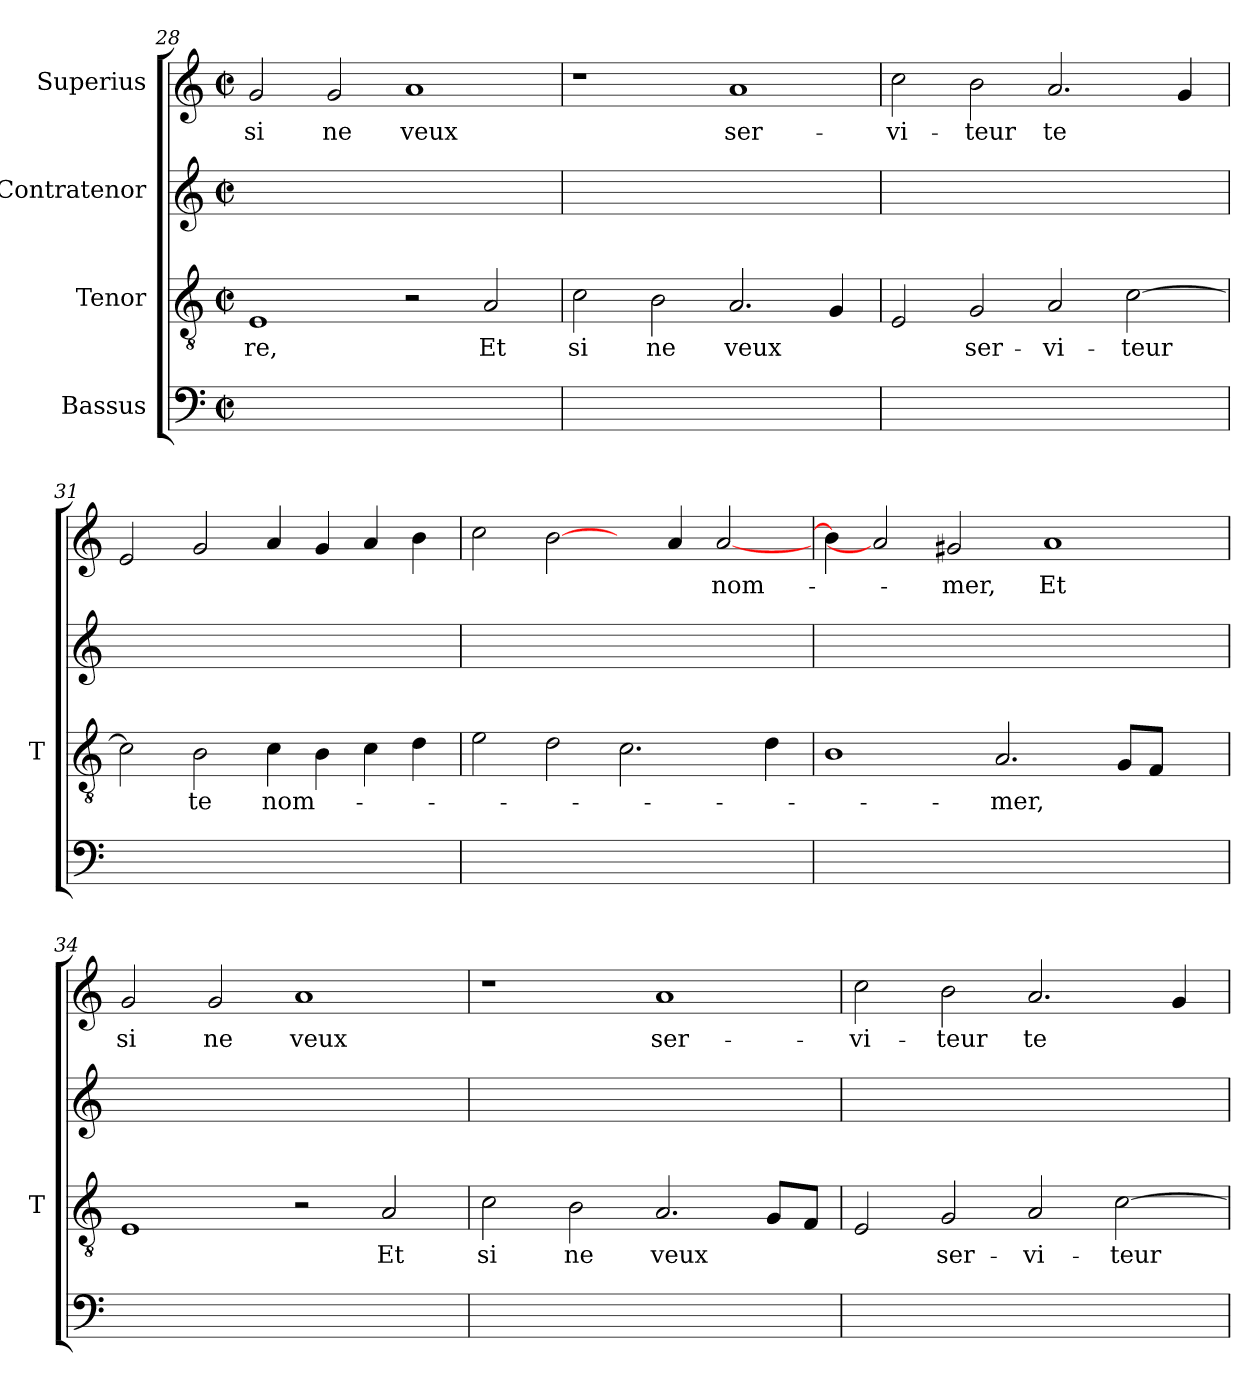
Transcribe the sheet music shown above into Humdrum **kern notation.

**kern	**kern	**text	**kern	**kern	**text
*part4	*part3	*part3	*part2	*part1	*part1
*staff4	*staff3	*staff3	*staff2	*staff1	*staff1
*I"Bassus	*I"Tenor	*	*I"Contratenor	*I"Superius	*
*	*I'T	*	*	*	*
*clefF4	*clefGv2	*	*clefG2	*clefG2	*
*k[]	*k[]	*	*k[]	*k[]	*
*C:	*C:	*	*C:	*C:	*
*M2/2	*M2/2	*	*M2/2	*M2/2	*
*met(c|)	*met(c|)	*	*met(c|)	*met(c|)	*
=28	=28	=28	=28	=28	=28
1ryy	1E	-re,	1ryy	2g	-si
.	.	.	.	2g	-ne
1ryy	2r	.	1ryy	1a	-veux
.	2A	-Et	.	.	.
=29	=29	=29	=29	=29	=29
1ryy	2c	-si	1ryy	1r	.
.	2B	-ne	.	.	.
1ryy	2.A	-veux	1ryy	1a	ser-
.	4G	.	.	.	.
=30	=30	=30	=30	=30	=30
1ryy	2E	.	1ryy	2cc	vi-
.	2G	ser-	.	2b	-teur
1ryy	2A	vi-	1ryy	2.a	-te
.	[2c	-teur	.	.	.
.	.	.	.	4g	.
!!LO:PB:g=z
=31	=31	=31	=31	=31	=31
1ryy	2c]	.	1ryy	2e	.
.	2B	-te	.	2g	.
1ryy	4c	nom-	1ryy	4a	.
.	4B	.	.	4g	.
.	4c	.	.	4a	.
.	4d	.	.	4b	.
=32	=32	=32	=32	=32	=32
1ryy	2e	.	1ryy	2cc	.
.	2d	.	.	[2b	.
1ryy	2.c	.	1ryy	4ryy	.
.	.	.	.	4a	.
.	.	.	.	[2a	nom-
.	4d	.	.	.	.
=33	=33	=33	=33	=33	=33
1ryy	1B	.	1ryy	4b]	.
.	.	.	.	2a]	.
.	.	.	.	2g#X	-mer,
1ryy	2.A	-mer,	1ryy	.	.
.	.	.	.	1a	-Et
.	8GL	.	.	.	.
.	8FJ	.	.	.	.
4ryy	4ryy	.	4ryy	.	.
=34	=34	=34	=34	=34	=34
1ryy	1E	.	1ryy	2g	-si
.	.	.	.	2g	-ne
1ryy	2r	.	1ryy	1a	-veux
.	2A	-Et	.	.	.
=35	=35	=35	=35	=35	=35
1ryy	2c	-si	1ryy	1r	.
.	2B	-ne	.	.	.
1ryy	2.A	-veux	1ryy	1a	ser-
.	8GL	.	.	.	.
.	8FJ	.	.	.	.
!!LO:PB:g=z
=36	=36	=36	=36	=36	=36
1ryy	2E	.	1ryy	2cc	vi-
.	2G	ser-	.	2b	-teur
1ryy	2A	vi-	1ryy	2.a	-te
.	[2c	-teur	.	.	.
.	.	.	.	4g	.
=	=	=	=	=	=
*-	*-	*-	*-	*-	*-
